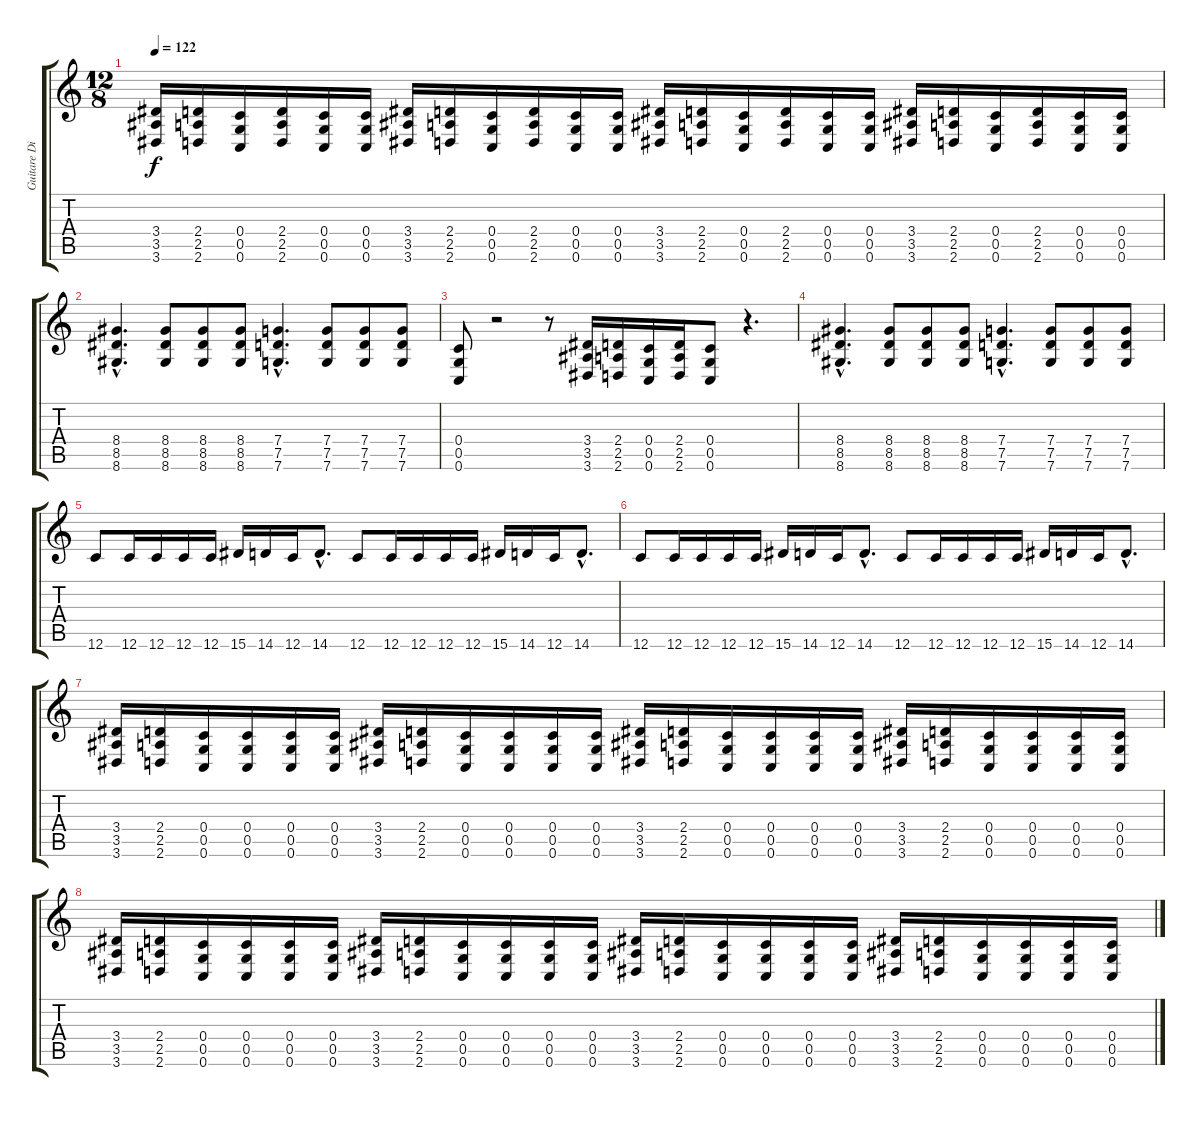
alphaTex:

\track ("Guitare Disto" "Guitare Di") {instrument distortionguitar}
\staff {score tabs}
\tuning (D4 A3 F3 C3 G2 C2) {hide}
\ts (12 8)
\tempo 122
\clef g2
\ks c
(3.4 3.5 3.6).16{dy f} (2.4 2.5 2.6).16 (0.4 0.5 0.6).16 (2.4 2.5 2.6).16 (0.4 0.5 0.6).16 (0.4 0.5 0.6).16 (3.4 3.5 3.6).16 (2.4 2.5 2.6).16 (0.4 0.5 0.6).16 (2.4 2.5 2.6).16 (0.4 0.5 0.6).16 (0.4 0.5 0.6).16 (3.4 3.5 3.6).16 (2.4 2.5 2.6).16 (0.4 0.5 0.6).16 (2.4 2.5 2.6).16 (0.4 0.5 0.6).16 (0.4 0.5 0.6).16 (3.4 3.5 3.6).16 (2.4 2.5 2.6).16 (0.4 0.5 0.6).16 (2.4 2.5 2.6).16 (0.4 0.5 0.6).16 (0.4 0.5 0.6).16 |
(8.4{hac} 8.5{hac} 8.6{hac}).4{d} (8.4 8.5 8.6).8 (8.4 8.5 8.6).8 (8.4 8.5 8.6).8 (7.4{hac} 7.5{hac} 7.6{hac}).4{d} (7.4 7.5 7.6).8 (7.4 7.5 7.6).8 (7.4 7.5 7.6).8 |
(0.4 0.5 0.6).8 r.2 r.8 (3.4 3.5 3.6).16 (2.4 2.5 2.6).16 (0.4 0.5 0.6).16 (2.4 2.5 2.6).16 (0.4 0.5 0.6).8 r.4{d} |
(8.4{hac} 8.5{hac} 8.6{hac}).4{d} (8.4 8.5 8.6).8 (8.4 8.5 8.6).8 (8.4 8.5 8.6).8 (7.4{hac} 7.5{hac} 7.6{hac}).4{d} (7.4 7.5 7.6).8 (7.4 7.5 7.6).8 (7.4 7.5 7.6).8 |
12.6.8{balance 0} 12.6.16 12.6.16 12.6.16 12.6.16 15.6.16 14.6.16 12.6.16 14.6{hac}.8{d} 12.6.8 12.6.16 12.6.16 12.6.16 12.6.16 15.6.16 14.6.16 12.6.16 14.6{hac}.8{d} |
12.6.8 12.6.16 12.6.16 12.6.16 12.6.16 15.6.16 14.6.16 12.6.16 14.6{hac}.8{d} 12.6.8 12.6.16 12.6.16 12.6.16 12.6.16 15.6.16 14.6.16 12.6.16 14.6{hac}.8{d} |
(3.4 3.5 3.6).16{balance 8} (2.4 2.5 2.6).16 (0.4 0.5 0.6).16 (0.4 0.5 0.6).16 (0.4 0.5 0.6).16 (0.4 0.5 0.6).16 (3.4 3.5 3.6).16 (2.4 2.5 2.6).16 (0.4 0.5 0.6).16 (0.4 0.5 0.6).16 (0.4 0.5 0.6).16 (0.4 0.5 0.6).16 (3.4 3.5 3.6).16 (2.4 2.5 2.6).16 (0.4 0.5 0.6).16 (0.4 0.5 0.6).16 (0.4 0.5 0.6).16 (0.4 0.5 0.6).16 (3.4 3.5 3.6).16 (2.4 2.5 2.6).16 (0.4 0.5 0.6).16 (0.4 0.5 0.6).16 (0.4 0.5 0.6).16 (0.4 0.5 0.6).16 |
(3.4 3.5 3.6).16 (2.4 2.5 2.6).16 (0.4 0.5 0.6).16 (0.4 0.5 0.6).16 (0.4 0.5 0.6).16 (0.4 0.5 0.6).16 (3.4 3.5 3.6).16 (2.4 2.5 2.6).16 (0.4 0.5 0.6).16 (0.4 0.5 0.6).16 (0.4 0.5 0.6).16 (0.4 0.5 0.6).16 (3.4 3.5 3.6).16 (2.4 2.5 2.6).16 (0.4 0.5 0.6).16 (0.4 0.5 0.6).16 (0.4 0.5 0.6).16 (0.4 0.5 0.6).16 (3.4 3.5 3.6).16 (2.4 2.5 2.6).16 (0.4 0.5 0.6).16 (0.4 0.5 0.6).16 (0.4 0.5 0.6).16 (0.4 0.5 0.6).16
